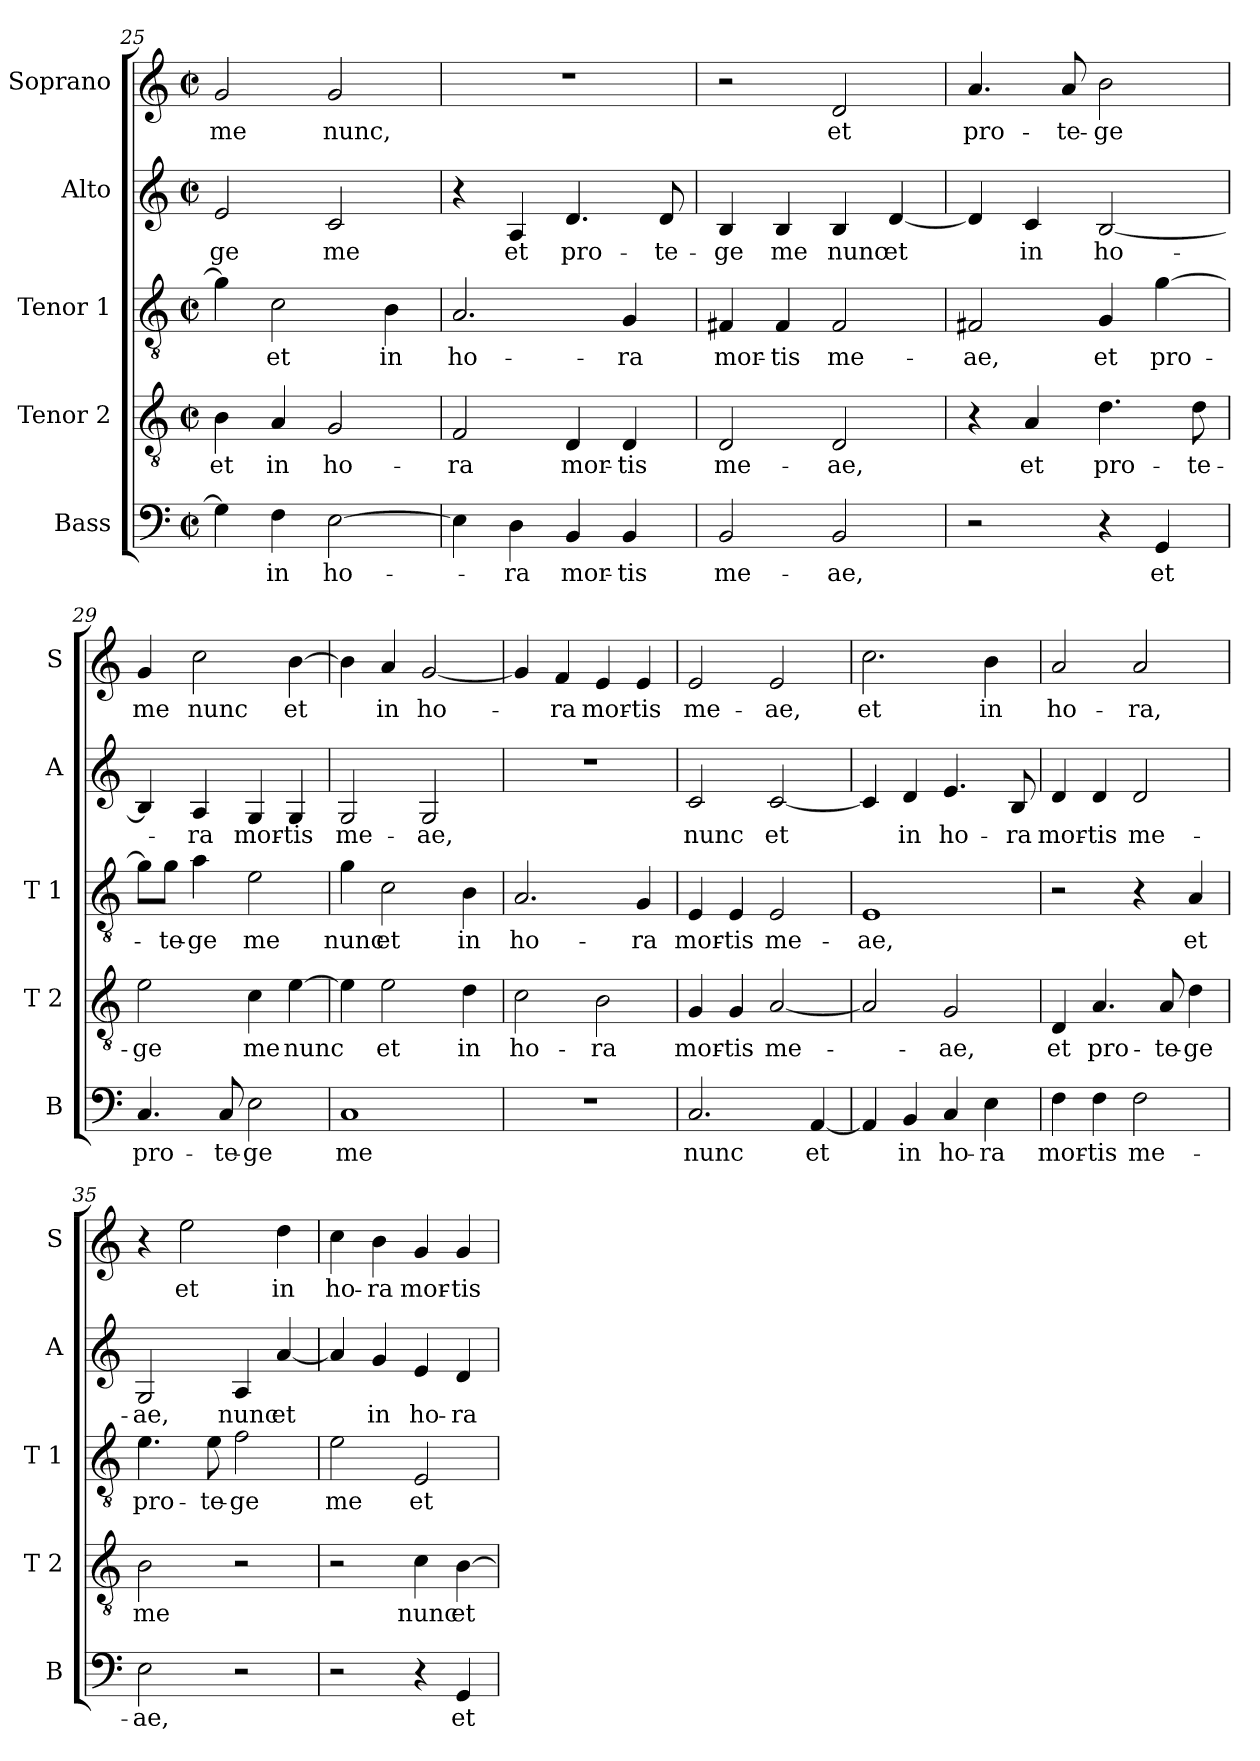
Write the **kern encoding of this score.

**kern	**text	**kern	**text	**kern	**text	**kern	**text	**kern	**text
*part5	*part5	*part4	*part4	*part3	*part3	*part2	*part2	*part1	*part1
*staff5	*staff5	*staff4	*staff4	*staff3	*staff3	*staff2	*staff2	*staff1	*staff1
*I"Bass	*	*I"Tenor 2	*	*I"Tenor 1	*	*I"Alto	*	*I"Soprano	*
*I'B	*	*I'T 2	*	*I'T 1	*	*I'A	*	*I'S	*
*clefF4	*	*clefGv2	*	*clefGv2	*	*clefG2	*	*clefG2	*
*k[]	*	*k[]	*	*k[]	*	*k[]	*	*k[]	*
*C:	*	*C:	*	*C:	*	*C:	*	*C:	*
*M2/2	*	*M2/2	*	*M2/2	*	*M2/2	*	*M2/2	*
*met(c|)	*	*met(c|)	*	*met(c|)	*	*met(c|)	*	*met(c|)	*
=25	=25	=25	=25	=25	=25	=25	=25	=25	=25
4G\]	.	4B\	et	4g\]	.	2e/	-ge	2g/	me
4F\	in	4A/	in	2c\	et	.	.	.	.
[2E\	ho-	2G/	ho-	.	.	2c/	me	2g/	nunc,
.	.	.	.	4B\	in	.	.	.	.
=26	=26	=26	=26	=26	=26	=26	=26	=26	=26
4E\]	.	2F/	-ra	2.A/	ho-	4r	.	1r	.
4D\	-ra	.	.	.	.	4A/	et	.	.
4BB/	mor-	4D/	mor-	.	.	4.d/	pro-	.	.
4BB/	-tis	4D/	-tis	4G/	-ra	.	.	.	.
.	.	.	.	.	.	8d/	-te-	.	.
!!LO:LB:g=z
=27	=27	=27	=27	=27	=27	=27	=27	=27	=27
2BB/	me-	2D/	me-	4F#X/	mor-	4B/	-ge	2r	.
.	.	.	.	4F#/	-tis	4B/	me	.	.
2BB/	-ae,	2D/	-ae,	2F#/	me-	4B/	nunc	2d/	et
.	.	.	.	.	.	[4d/	et	.	.
=28	=28	=28	=28	=28	=28	=28	=28	=28	=28
2r	.	4r	.	2F#X/	-ae,	4d/]	.	4.a/	pro-
.	.	4A/	et	.	.	4c/	in	.	.
.	.	.	.	.	.	.	.	8a/	-te-
4r	.	4.d\	pro-	4G/	et	[2B/	ho-	2b\	-ge
4GG/	et	.	.	[4g\	pro-	.	.	.	.
.	.	8d\	-te-	.	.	.	.	.	.
=29	=29	=29	=29	=29	=29	=29	=29	=29	=29
4.C/	pro-	2e\	-ge	8g\L]	.	4B/]	.	4g/	me
.	.	.	.	8g\J	-te-	.	.	.	.
.	.	.	.	4a\	-ge	4A/	-ra	2cc\	nunc
8C/	-te-	.	.	.	.	.	.	.	.
2E\	-ge	4c\	me	2e\	me	4G/	mor-	.	.
.	.	[4e\	nunc	.	.	4G/	-tis	[4b\	et
=30	=30	=30	=30	=30	=30	=30	=30	=30	=30
1C	me	4e\]	.	4g\	nunc	2G/	me-	4b\]	.
.	.	2e\	et	2c\	et	.	.	4a/	in
.	.	.	.	.	.	2G/	-ae,	[2g/	ho-
.	.	4d\	in	4B\	in	.	.	.	.
=31	=31	=31	=31	=31	=31	=31	=31	=31	=31
1r	.	2c\	ho-	2.A/	ho-	1r	.	4g/]	.
.	.	.	.	.	.	.	.	4f/	-ra
.	.	2B\	-ra	.	.	.	.	4e/	mor-
.	.	.	.	4G/	-ra	.	.	4e/	-tis
!!LO:PB:g=z
=32	=32	=32	=32	=32	=32	=32	=32	=32	=32
2.C/	nunc	4G/	mor-	4E/	mor-	2c/	nunc	2e/	me-
.	.	4G/	-tis	4E/	-tis	.	.	.	.
.	.	[2A/	me-	2E/	me-	[2c/	et	2e/	-ae,
[4AA/	et	.	.	.	.	.	.	.	.
=33	=33	=33	=33	=33	=33	=33	=33	=33	=33
4AA/]	.	2A/]	.	1E	-ae,	4c/]	.	2.cc\	et
4BB/	in	.	.	.	.	4d/	in	.	.
4C/	ho-	2G/	-ae,	.	.	4.e/	ho-	.	.
4E\	-ra	.	.	.	.	.	.	4b\	in
.	.	.	.	.	.	8B/	-ra	.	.
=34	=34	=34	=34	=34	=34	=34	=34	=34	=34
4F\	mor-	4D/	et	2r	.	4d/	mor-	2a/	ho-
4F\	-tis	4.A/	pro-	.	.	4d/	-tis	.	.
2F\	me-	.	.	4r	.	2d/	me-	2a/	-ra,
.	.	8A/	-te-	.	.	.	.	.	.
.	.	4d\	-ge	4A/	et	.	.	.	.
=35	=35	=35	=35	=35	=35	=35	=35	=35	=35
2E\	-ae,	2B\	me	4.e\	pro-	2G/	-ae,	4r	.
.	.	.	.	.	.	.	.	2ee\	et
.	.	.	.	8e\	-te-	.	.	.	.
2r	.	2r	.	2f\	-ge	4A/	nunc	.	.
.	.	.	.	.	.	[4a/	et	4dd\	in
=36	=36	=36	=36	=36	=36	=36	=36	=36	=36
2r	.	2r	.	2e\	me	4a/]	.	4cc\	ho-
.	.	.	.	.	.	4g/	in	4b\	-ra
4r	.	4c\	nunc	2E/	et	4e/	ho-	4g/	mor-
4GG/	et	[4B\	et	.	.	4d/	-ra	4g/	-tis
=	=	=	=	=	=	=	=	=	=
*-	*-	*-	*-	*-	*-	*-	*-	*-	*-
